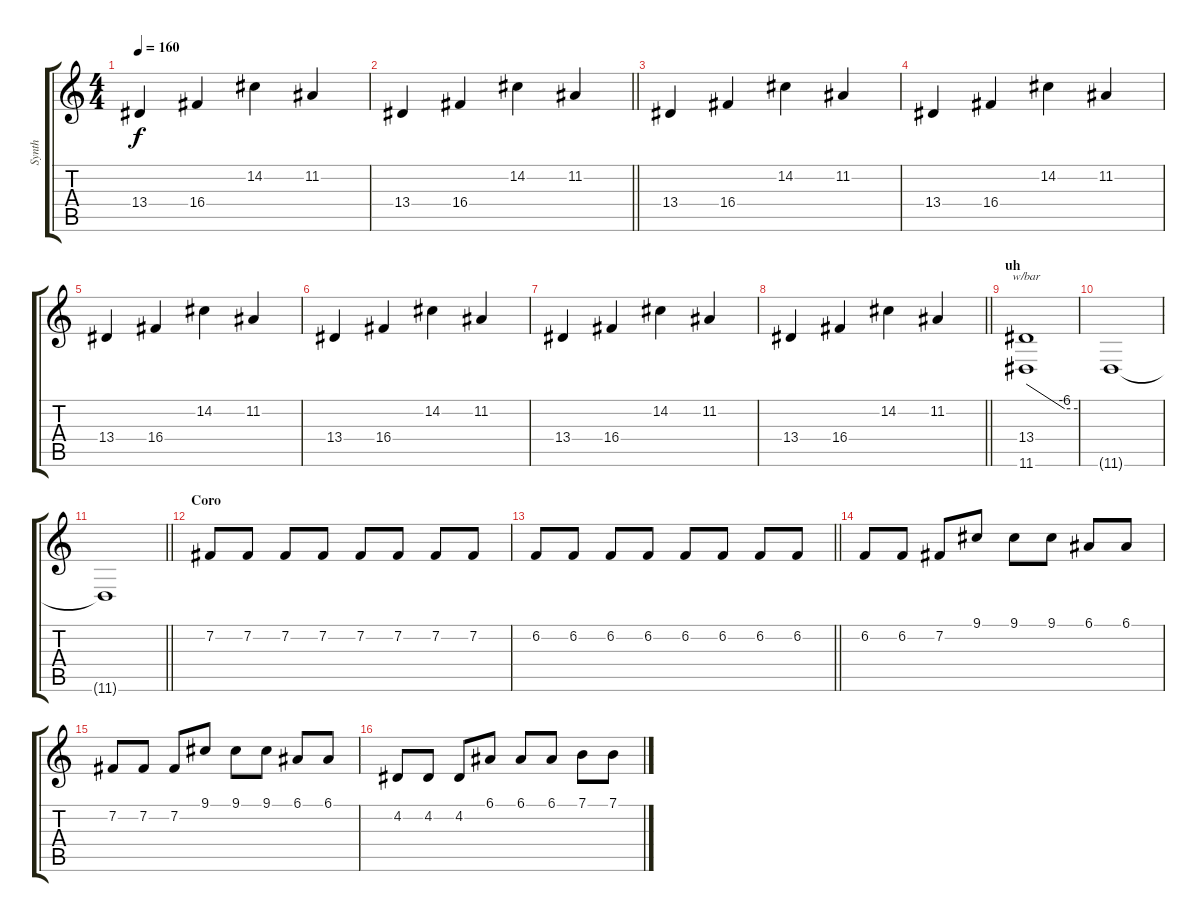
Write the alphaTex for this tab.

\track ("Synth" "Synth") {instrument pad2warm}
\staff {score tabs}
\tuning (E4 B3 G3 D3 A2 E2) {hide}
\ts (4 4)
\tempo 160
\clef g2
\ks c
13.4.4{dy f} 16.4.4 14.2.4 11.2.4 |
\barLineRight lightlight
13.4.4 16.4.4 14.2.4 11.2.4 |
\section ("" "")
13.4.4 16.4.4 14.2.4 11.2.4 |
13.4.4 16.4.4 14.2.4 11.2.4 |
13.4.4 16.4.4 14.2.4 11.2.4 |
13.4.4 16.4.4 14.2.4 11.2.4 |
13.4.4 16.4.4 14.2.4 11.2.4 |
\barLineRight lightlight
13.4.4 16.4.4 14.2.4 11.2.4 |
\section ("" "uh")
(13.4 11.6).1{tbe (custom default 0 0 45 -24 60 -24)} |
11.6{t}.1 |
\barLineRight lightlight
11.6{t}.1 |
\section ("" "Coro")
7.2.8 7.2.8 7.2.8 7.2.8 7.2.8 7.2.8 7.2.8 7.2.8 |
\barLineRight lightlight
6.2.8 6.2.8 6.2.8 6.2.8 6.2.8 6.2.8 6.2.8 6.2.8 |
\section ("" "")
6.2.8 6.2.8 7.2.8 9.1.8 9.1.8 9.1.8 6.1.8 6.1.8 |
7.2.8 7.2.8 7.2.8 9.1.8 9.1.8 9.1.8 6.1.8 6.1.8 |
4.2.8 4.2.8 4.2.8 6.1.8 6.1.8 6.1.8 7.1.8 7.1.8
